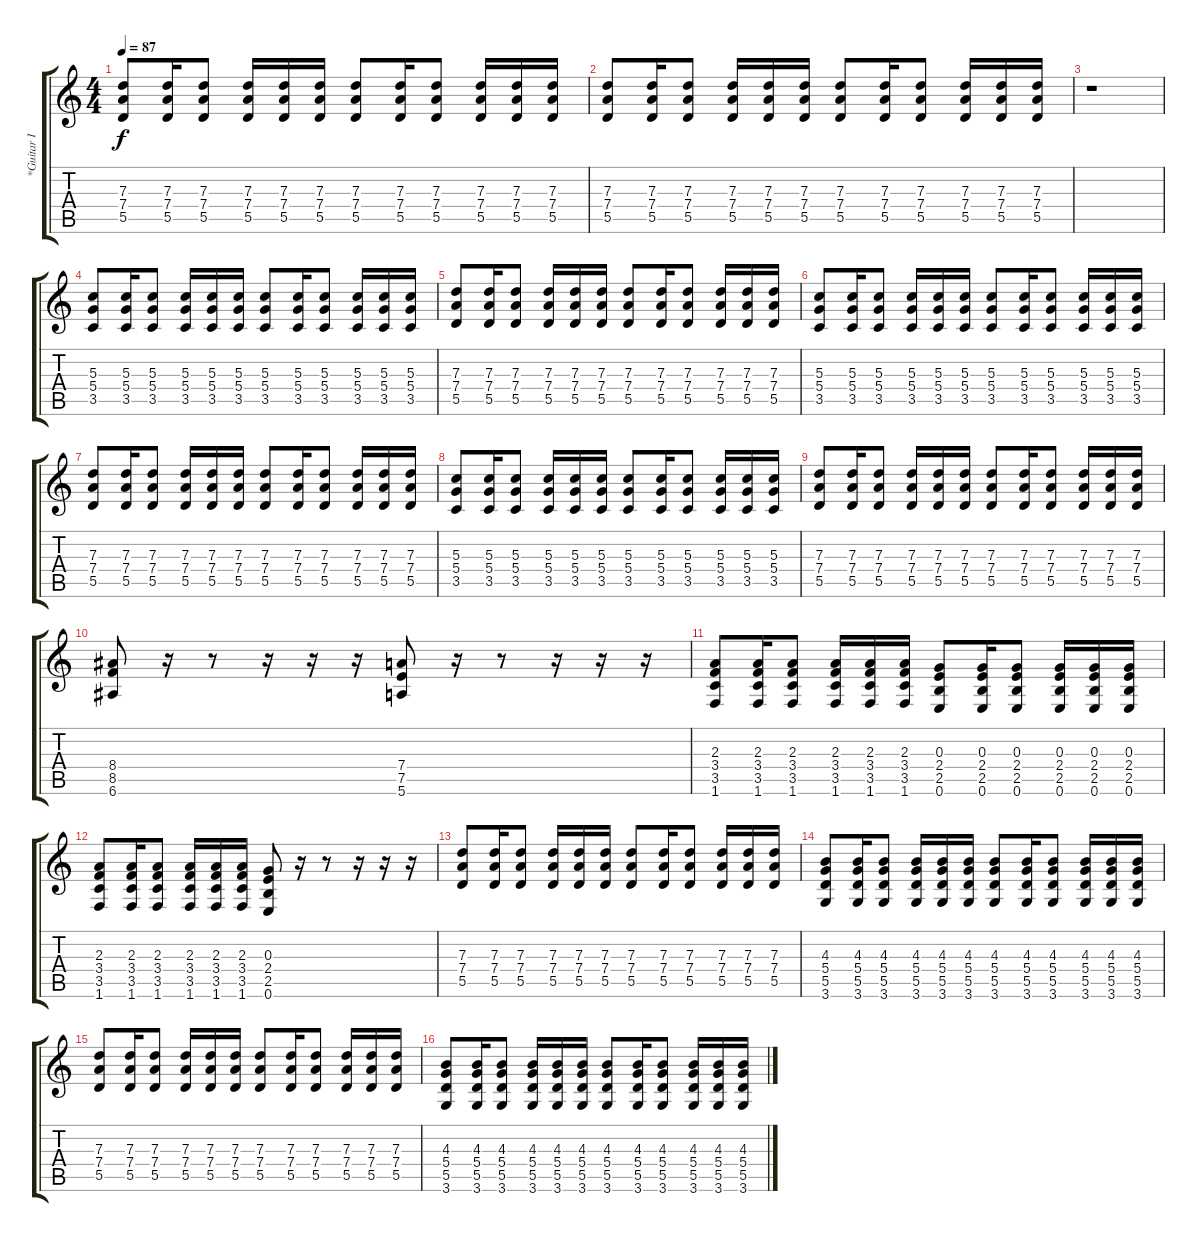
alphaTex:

\track ("*Guitar I" "*Guitar I") {instrument distortionguitar}
\staff {score tabs}
\tuning (E4 B3 G3 D3 A2 E2) {hide}
\ts (4 4)
\tempo 87
\clef g2
\ks c
(7.3 7.4 5.5).8{dy f} (7.3 7.4 5.5).16 (7.3 7.4 5.5).8 (7.3 7.4 5.5).16 (7.3 7.4 5.5).16 (7.3 7.4 5.5).16 (7.3 7.4 5.5).8 (7.3 7.4 5.5).16 (7.3 7.4 5.5).8 (7.3 7.4 5.5).16 (7.3 7.4 5.5).16 (7.3 7.4 5.5).16 |
(7.3 7.4 5.5).8 (7.3 7.4 5.5).16 (7.3 7.4 5.5).8 (7.3 7.4 5.5).16 (7.3 7.4 5.5).16 (7.3 7.4 5.5).16 (7.3 7.4 5.5).8 (7.3 7.4 5.5).16 (7.3 7.4 5.5).8 (7.3 7.4 5.5).16 (7.3 7.4 5.5).16 (7.3 7.4 5.5).16 |
r.1 |
(5.3 5.4 3.5).8 (5.3 5.4 3.5).16 (5.3 5.4 3.5).8 (5.3 5.4 3.5).16 (5.3 5.4 3.5).16 (5.3 5.4 3.5).16 (5.3 5.4 3.5).8 (5.3 5.4 3.5).16 (5.3 5.4 3.5).8 (5.3 5.4 3.5).16 (5.3 5.4 3.5).16 (5.3 5.4 3.5).16 |
(7.3 7.4 5.5).8 (7.3 7.4 5.5).16 (7.3 7.4 5.5).8 (7.3 7.4 5.5).16 (7.3 7.4 5.5).16 (7.3 7.4 5.5).16 (7.3 7.4 5.5).8 (7.3 7.4 5.5).16 (7.3 7.4 5.5).8 (7.3 7.4 5.5).16 (7.3 7.4 5.5).16 (7.3 7.4 5.5).16 |
(5.3 5.4 3.5).8 (5.3 5.4 3.5).16 (5.3 5.4 3.5).8 (5.3 5.4 3.5).16 (5.3 5.4 3.5).16 (5.3 5.4 3.5).16 (5.3 5.4 3.5).8 (5.3 5.4 3.5).16 (5.3 5.4 3.5).8 (5.3 5.4 3.5).16 (5.3 5.4 3.5).16 (5.3 5.4 3.5).16 |
(7.3 7.4 5.5).8 (7.3 7.4 5.5).16 (7.3 7.4 5.5).8 (7.3 7.4 5.5).16 (7.3 7.4 5.5).16 (7.3 7.4 5.5).16 (7.3 7.4 5.5).8 (7.3 7.4 5.5).16 (7.3 7.4 5.5).8 (7.3 7.4 5.5).16 (7.3 7.4 5.5).16 (7.3 7.4 5.5).16 |
(5.3 5.4 3.5).8 (5.3 5.4 3.5).16 (5.3 5.4 3.5).8 (5.3 5.4 3.5).16 (5.3 5.4 3.5).16 (5.3 5.4 3.5).16 (5.3 5.4 3.5).8 (5.3 5.4 3.5).16 (5.3 5.4 3.5).8 (5.3 5.4 3.5).16 (5.3 5.4 3.5).16 (5.3 5.4 3.5).16 |
(7.3 7.4 5.5).8 (7.3 7.4 5.5).16 (7.3 7.4 5.5).8 (7.3 7.4 5.5).16 (7.3 7.4 5.5).16 (7.3 7.4 5.5).16 (7.3 7.4 5.5).8 (7.3 7.4 5.5).16 (7.3 7.4 5.5).8 (7.3 7.4 5.5).16 (7.3 7.4 5.5).16 (7.3 7.4 5.5).16 |
(8.4 8.5 6.6).8 r.16 r.8 r.16 r.16 r.16 (7.4 7.5 5.6).8 r.16 r.8 r.16 r.16 r.16 |
(2.3 3.4 3.5 1.6).8 (2.3 3.4 3.5 1.6).16 (2.3 3.4 3.5 1.6).8 (2.3 3.4 3.5 1.6).16 (2.3 3.4 3.5 1.6).16 (2.3 3.4 3.5 1.6).16 (0.3 2.4 2.5 0.6).8 (0.3 2.4 2.5 0.6).16 (0.3 2.4 2.5 0.6).8 (0.3 2.4 2.5 0.6).16 (0.3 2.4 2.5 0.6).16 (0.3 2.4 2.5 0.6).16 |
(2.3 3.4 3.5 1.6).8 (2.3 3.4 3.5 1.6).16 (2.3 3.4 3.5 1.6).8 (2.3 3.4 3.5 1.6).16 (2.3 3.4 3.5 1.6).16 (2.3 3.4 3.5 1.6).16 (0.3 2.4 2.5 0.6).8 r.16 r.8 r.16 r.16 r.16 |
(7.3 7.4 5.5).8 (7.3 7.4 5.5).16 (7.3 7.4 5.5).8 (7.3 7.4 5.5).16 (7.3 7.4 5.5).16 (7.3 7.4 5.5).16 (7.3 7.4 5.5).8 (7.3 7.4 5.5).16 (7.3 7.4 5.5).8 (7.3 7.4 5.5).16 (7.3 7.4 5.5).16 (7.3 7.4 5.5).16 |
(4.3 5.4 5.5 3.6).8 (4.3 5.4 5.5 3.6).16 (4.3 5.4 5.5 3.6).8 (4.3 5.4 5.5 3.6).16 (4.3 5.4 5.5 3.6).16 (4.3 5.4 5.5 3.6).16 (4.3 5.4 5.5 3.6).8 (4.3 5.4 5.5 3.6).16 (4.3 5.4 5.5 3.6).8 (4.3 5.4 5.5 3.6).16 (4.3 5.4 5.5 3.6).16 (4.3 5.4 5.5 3.6).16 |
(7.3 7.4 5.5).8 (7.3 7.4 5.5).16 (7.3 7.4 5.5).8 (7.3 7.4 5.5).16 (7.3 7.4 5.5).16 (7.3 7.4 5.5).16 (7.3 7.4 5.5).8 (7.3 7.4 5.5).16 (7.3 7.4 5.5).8 (7.3 7.4 5.5).16 (7.3 7.4 5.5).16 (7.3 7.4 5.5).16 |
(4.3 5.4 5.5 3.6).8 (4.3 5.4 5.5 3.6).16 (4.3 5.4 5.5 3.6).8 (4.3 5.4 5.5 3.6).16 (4.3 5.4 5.5 3.6).16 (4.3 5.4 5.5 3.6).16 (4.3 5.4 5.5 3.6).8 (4.3 5.4 5.5 3.6).16 (4.3 5.4 5.5 3.6).8 (4.3 5.4 5.5 3.6).16 (4.3 5.4 5.5 3.6).16 (4.3 5.4 5.5 3.6).16
